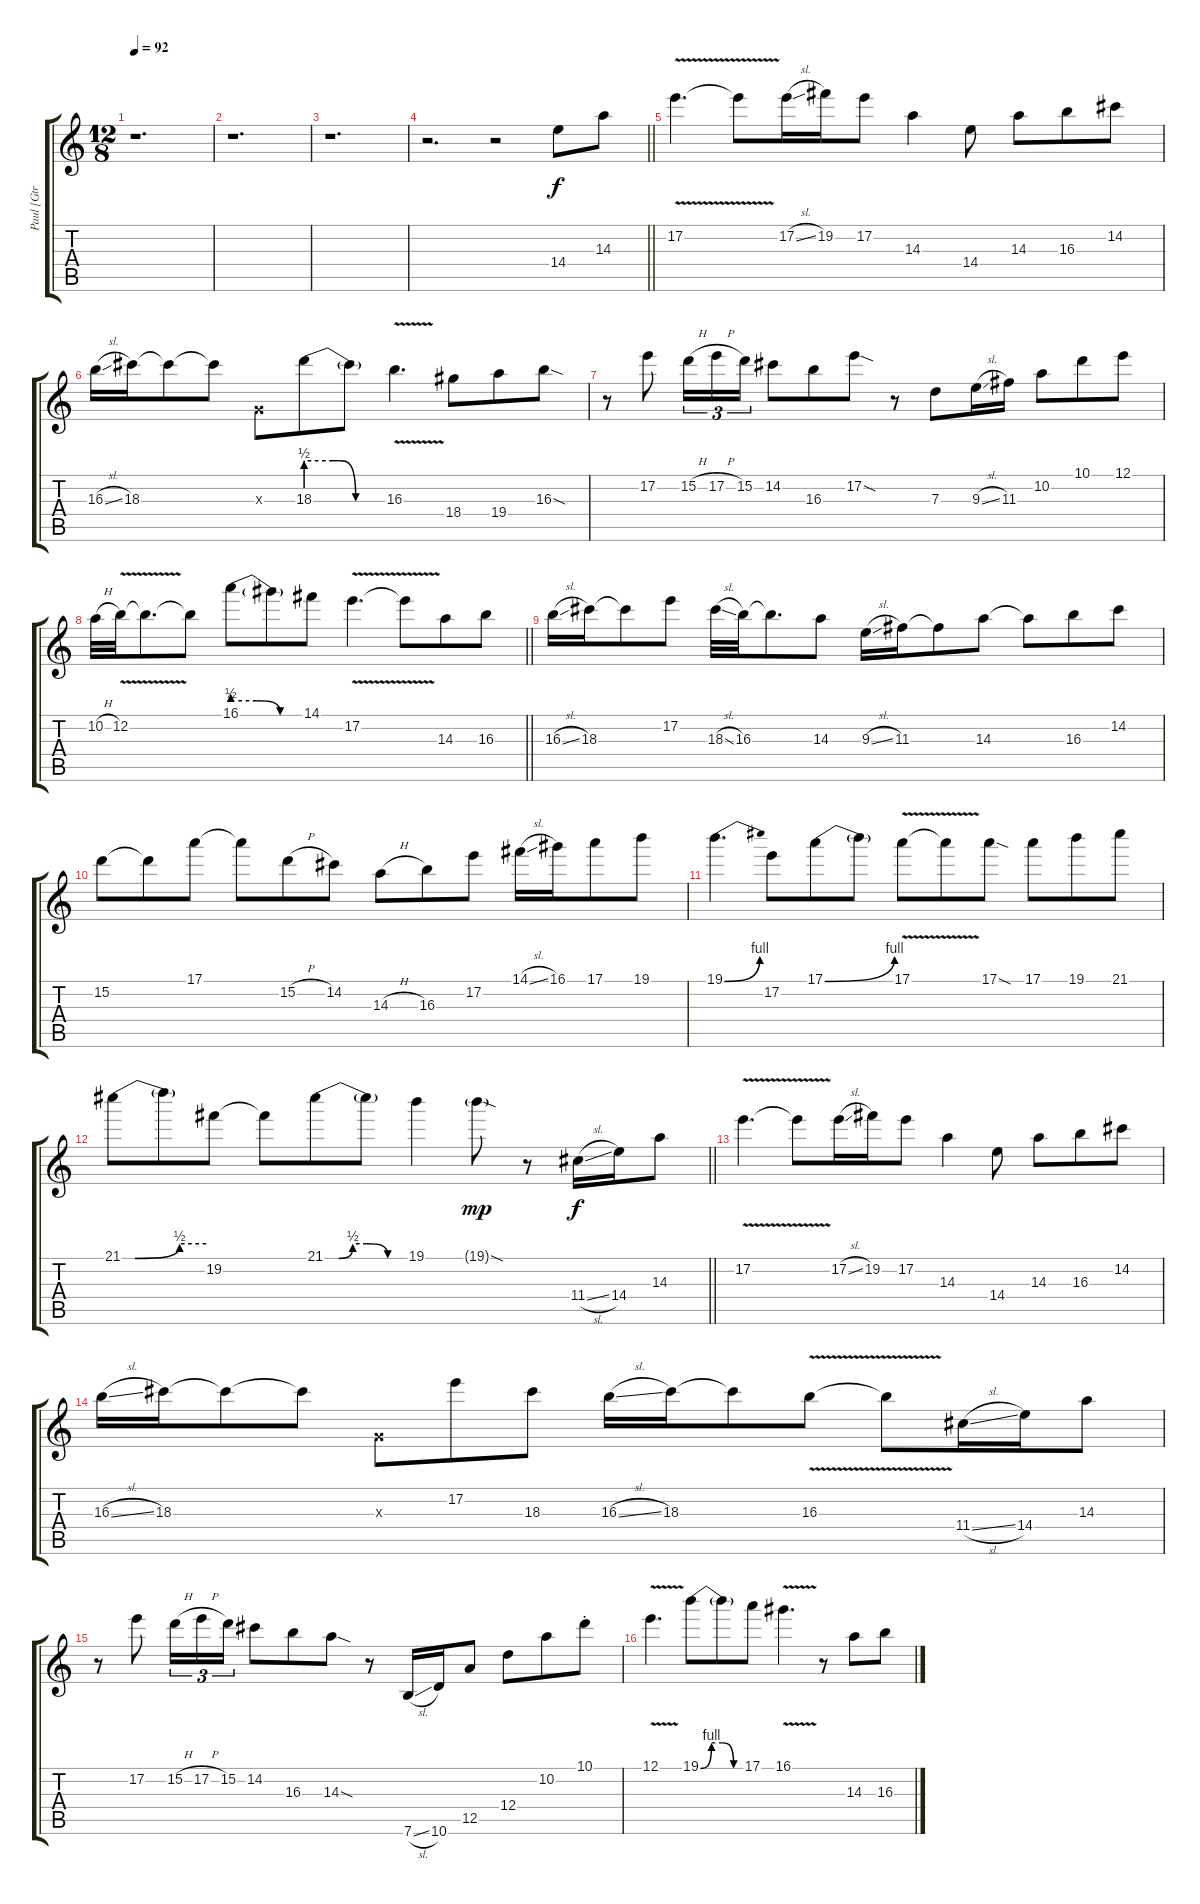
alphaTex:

\track ("Paul [Gtr I]" "Paul [Gtr ") {instrument overdrivenguitar}
\staff {score tabs}
\tuning (E4 B3 G3 D3 A2 E2) {hide}
\ts (12 8)
\tempo 92
\clef g2
\ks c
r.1{d dy f instrument overdrivenguitar} |
r.1{d} |
r.1{d} |
\barLineRight lightlight
r.2{d} r.2 14.4.8 14.3.8 |
17.2{v}.4{d} 17.2{t}.8 17.2{sl}.16 19.2.16 17.2.8 14.3.4 14.4.8 14.3.8 16.3.8 14.2.8 |
16.3{sl}.16 18.3.16 18.3{t}.8 18.3{t}.8 0.3{x}.8 18.3{be (custom 0 2 20 2 25 2 37 0 40 0 60 0)}.8 18.3{t}.8 16.3{v}.4{d} 18.4.8 19.4.8 16.3{sod}.8 |
r.8 17.2.8 15.2{h}.16{tu (3 2)} 17.2{h}.16{tu (3 2)} 15.2.16{tu (3 2)} 14.2.8 16.3.8 17.2{sod}.8 r.8 7.3.8 9.3{sl}.16 11.3.16 10.2.8 10.1.8 12.1.8 |
\barLineRight lightlight
10.2{h}.32 12.2{v}.32 12.2{t}.8{d} 12.2{t}.8 16.1{be (custom 0 2 20 2 40 0 60 0)}.8 16.1{t}.8 14.1.8 17.2{v}.4{d} 17.2{t}.8 14.3.8 16.3.8 |
16.3{sl}.16 18.3.16 18.3{t}.8 17.2.8 18.3{sl}.32 16.3.32 16.3{t}.8{d} 14.3.8 9.3{sl}.16 11.3.16 11.3{t}.8 14.3.8 14.3{t}.8 16.3.8 14.2.8 |
15.2.8 15.2{t}.8 17.1.8 17.1{t}.8 15.2{h}.8 14.2.8 14.3{h}.8 16.3.8 17.2.8 14.1{sl}.16 16.1.16 17.1.8 19.1.8 |
19.1{be (bend 0 0 60 4)}.4{d} 17.2.8 17.1{be (bend 0 0 60 4)}.8 17.1{t}.8 17.1{v}.8 17.1{t}.8 17.1{sod}.8 17.1.8 19.1.8 21.1.8 |
\barLineRight lightlight
21.1{be (custom 0 0 9 0 41 2 60 2)}.8 21.1{t}.8 19.2.8 19.2{t}.8 21.1{be (custom 0 0 10 0 20 2 30 2 45 0 60 0)}.8 21.1{t}.8 19.1.4 19.1{sod g}.8{dy mp} r.8 11.4{sl}.16{dy f} 14.4.16 14.3.8 |
17.2{v}.4{d} 17.2{t}.8 17.2{sl}.16 19.2.16 17.2.8 14.3.4 14.4.8 14.3.8 16.3.8 14.2.8 |
16.3{sl}.16 18.3.16 18.3{t}.8 18.3{t}.8 0.3{x}.8 17.2.8 18.3.8 16.3{sl}.16 18.3.16 18.3{t}.8 16.3{v}.8 16.3{t}.8 11.4{sl}.16 14.4.16 14.3.8 |
r.8 17.2.8 15.2{h}.16{tu (3 2)} 17.2{h}.16{tu (3 2)} 15.2.16{tu (3 2)} 14.2.8 16.3.8 14.3{sod}.8 r.8 7.6{sl}.16 10.6.16 12.5.8 12.4.8 10.2.8 10.1{st}.8 |
12.1{v}.4{d} 19.1{be (custom 0 0 15 4 30 4 45 0 60 0)}.8 19.1{t}.8 17.1.8 16.1{v}.4{d} r.8 14.3.8 16.3.8
